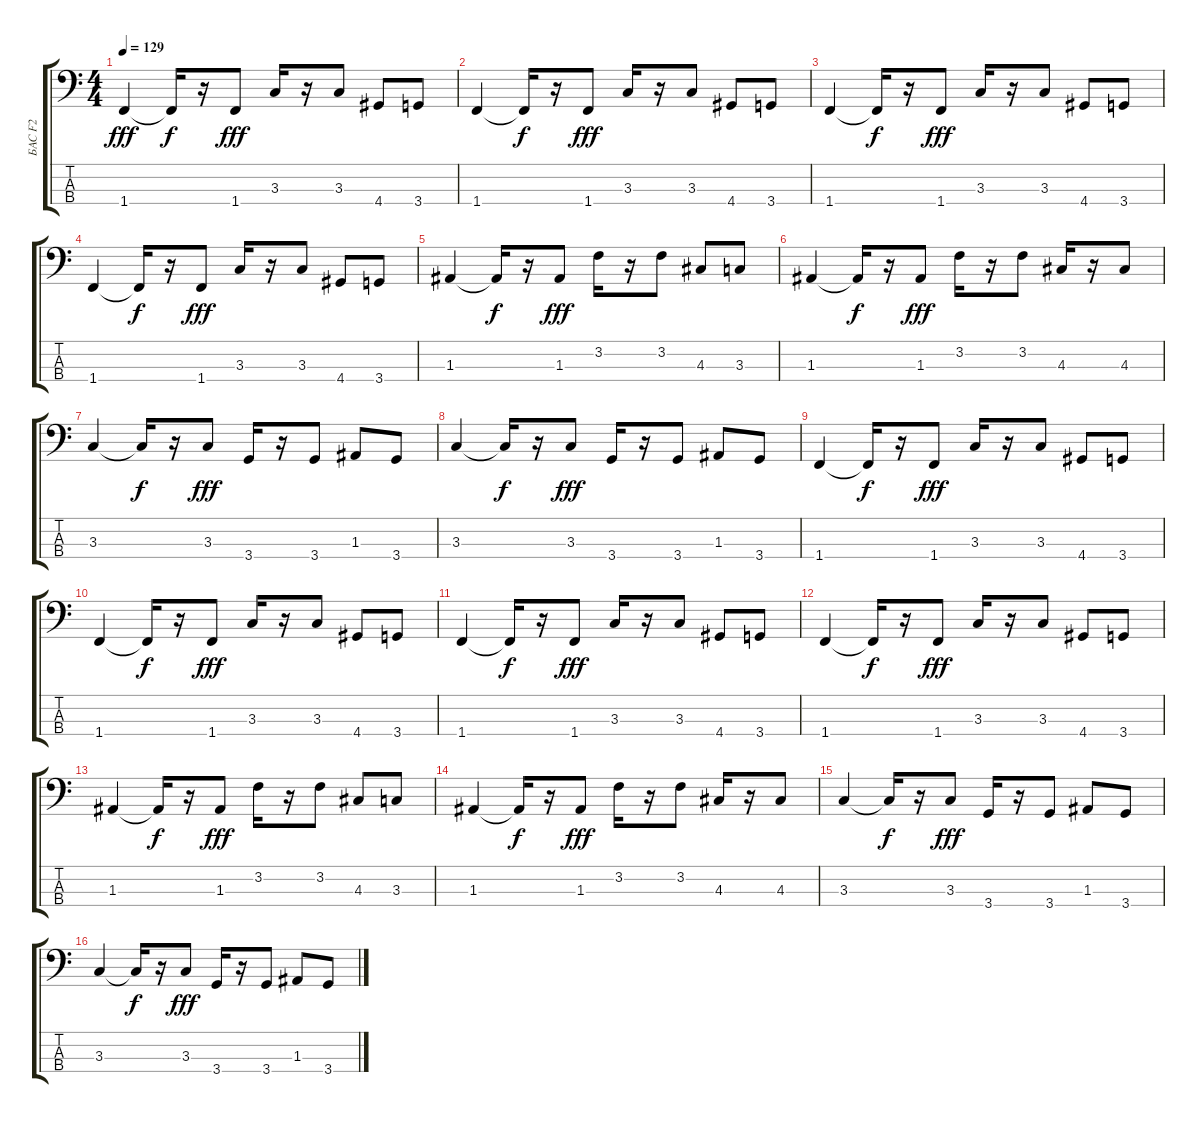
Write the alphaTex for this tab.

\track ("БАС F2" "БАС F2") {instrument synthbass2}
\staff {score tabs}
\tuning (G2 D2 A1 E1) {hide}
\ts (4 4)
\tempo 129
\clef f4
\ks c
1.4.4{dy fff} 1.4{t}.16{dy f} r.16 1.4.8{dy fff} 3.3.16 r.16 3.3.8 4.4.8 3.4.8 |
1.4.4 1.4{t}.16{dy f} r.16 1.4.8{dy fff} 3.3.16 r.16 3.3.8 4.4.8 3.4.8 |
1.4.4 1.4{t}.16{dy f} r.16 1.4.8{dy fff} 3.3.16 r.16 3.3.8 4.4.8 3.4.8 |
1.4.4 1.4{t}.16{dy f} r.16 1.4.8{dy fff} 3.3.16 r.16 3.3.8 4.4.8 3.4.8 |
1.3.4 1.3{t}.16{dy f} r.16 1.3.8{dy fff} 3.2.16 r.16 3.2.8 4.3.8 3.3.8 |
1.3.4 1.3{t}.16{dy f} r.16 1.3.8{dy fff} 3.2.16 r.16 3.2.8 4.3.16 r.16 4.3.8 |
3.3.4 3.3{t}.16{dy f} r.16 3.3.8{dy fff} 3.4.16 r.16 3.4.8 1.3.8 3.4.8 |
3.3.4 3.3{t}.16{dy f} r.16 3.3.8{dy fff} 3.4.16 r.16 3.4.8 1.3.8 3.4.8 |
1.4.4 1.4{t}.16{dy f} r.16 1.4.8{dy fff} 3.3.16 r.16 3.3.8 4.4.8 3.4.8 |
1.4.4 1.4{t}.16{dy f} r.16 1.4.8{dy fff} 3.3.16 r.16 3.3.8 4.4.8 3.4.8 |
1.4.4 1.4{t}.16{dy f} r.16 1.4.8{dy fff} 3.3.16 r.16 3.3.8 4.4.8 3.4.8 |
1.4.4 1.4{t}.16{dy f} r.16 1.4.8{dy fff} 3.3.16 r.16 3.3.8 4.4.8 3.4.8 |
1.3.4 1.3{t}.16{dy f} r.16 1.3.8{dy fff} 3.2.16 r.16 3.2.8 4.3.8 3.3.8 |
1.3.4 1.3{t}.16{dy f} r.16 1.3.8{dy fff} 3.2.16 r.16 3.2.8 4.3.16 r.16 4.3.8 |
3.3.4 3.3{t}.16{dy f} r.16 3.3.8{dy fff} 3.4.16 r.16 3.4.8 1.3.8 3.4.8 |
3.3.4 3.3{t}.16{dy f} r.16 3.3.8{dy fff} 3.4.16 r.16 3.4.8 1.3.8 3.4.8
